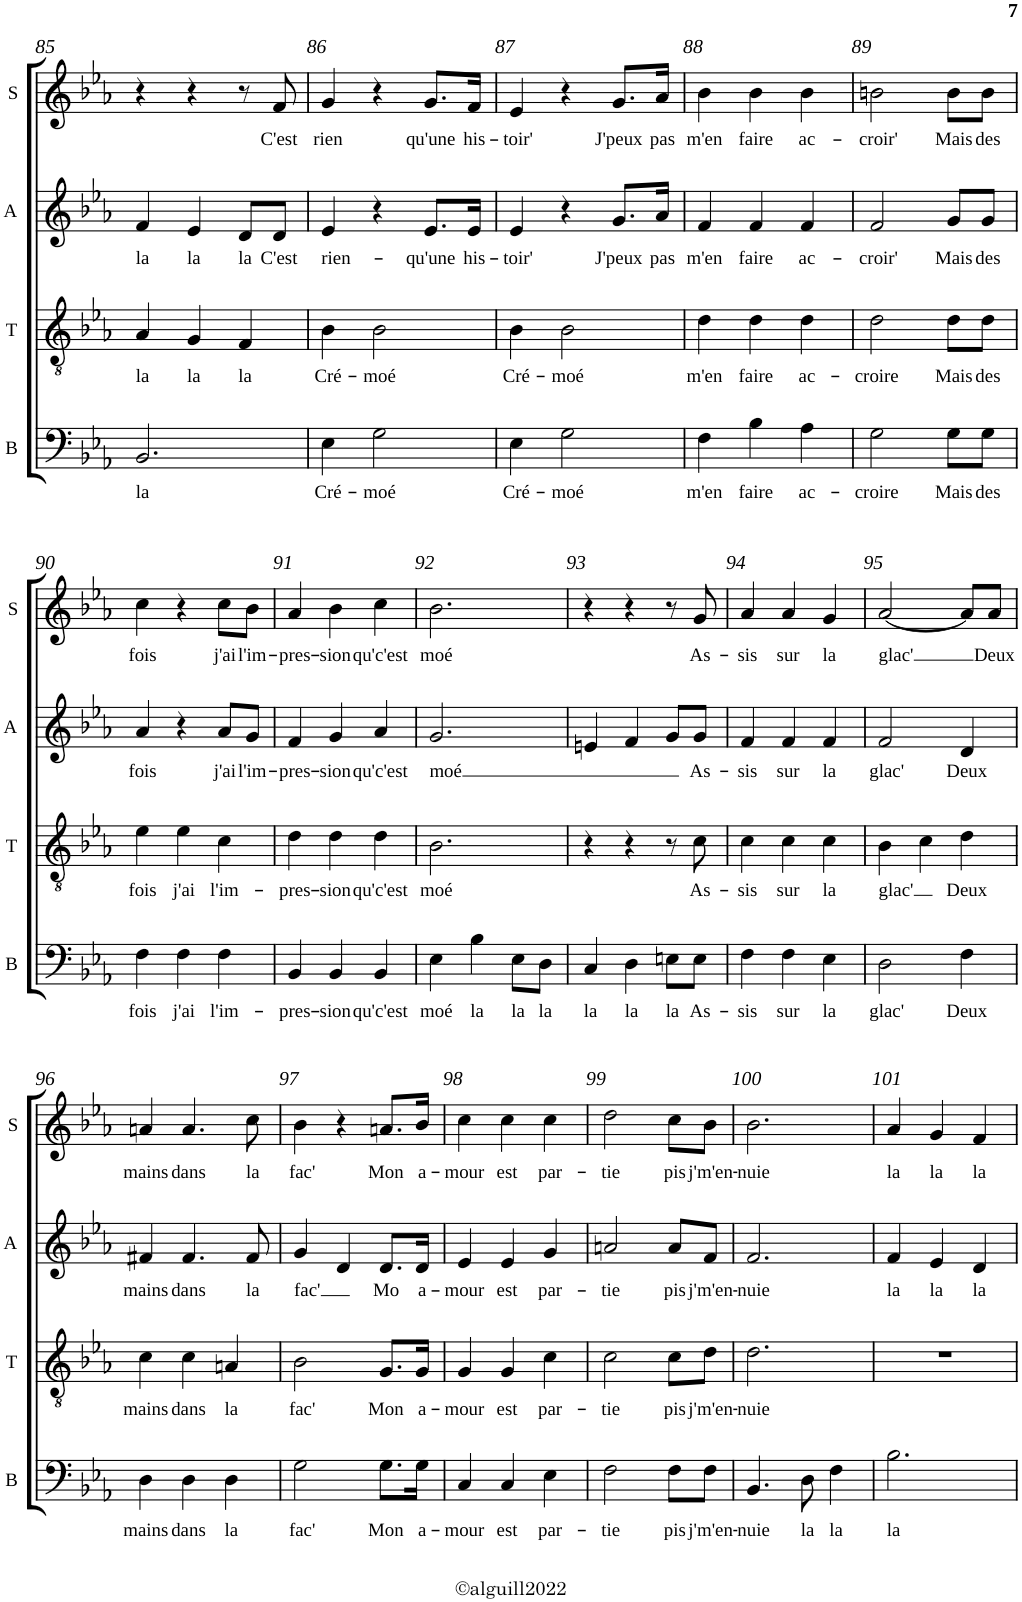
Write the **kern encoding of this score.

**kern	**text	**kern	**text	**kern	**text	**kern	**text
*part4	*part4	*part3	*part3	*part2	*part2	*part1	*part1
*staff4	*staff4	*staff3	*staff3	*staff2	*staff2	*staff1	*staff1
*I"Basse	*	*I"Ténor	*	*I"Alto	*	*I"Soprano	*
*I'B	*	*I'T	*	*I'A	*	*I'S	*
!!LO:PB:g=z
*clefF4	*	*clefGv2	*	*clefG2	*	*clefG2	*
*k[b-e-a-]	*	*k[b-e-a-]	*	*k[b-e-a-]	*	*k[b-e-a-]	*
*E-:	*	*E-:	*	*E-:	*	*E-:	*
*M3/4	*	*M3/4	*	*M3/4	*	*M3/4	*
=85	=85	=85	=85	=85	=85	=85	=85
!	!LO:LY:b	!	!LO:LY:b	!	!LO:LY:b	!	!
2.BB-/	la	4A-/	la	4f/	la	4r	.
!	!	!	!LO:LY:b	!	!LO:LY:b	!	!
.	.	4G/	la	4e-/	la	4r	.
!	!	!	!LO:LY:b	!	!LO:LY:b	!	!
.	.	4F/	la	8d/L	la	8r	.
!	!	!	!	!	!LO:LY:b	!	!LO:LY:b
.	.	.	.	8d/J	C'est	8f/	C'est
=86	=86	=86	=86	=86	=86	=86	=86
!	!LO:LY:b	!	!LO:LY:b	!	!LO:LY:b	!	!LO:LY:b
4E-\	Cré-	4B-\	Cré-	4e-/	rien-	4g/	rien
!	!LO:LY:b	!	!LO:LY:b	!	!	!	!
2G\	-moé	2B-\	-moé	4r	.	4r	.
!	!	!	!	!	!LO:LY:b	!	!LO:LY:b
.	.	.	.	8.e-/L	-qu'une	8.g/L	qu'une
!	!	!	!	!	!LO:LY:b	!	!LO:LY:b
.	.	.	.	16e-/Jk	his-	16f/Jk	his-
=87	=87	=87	=87	=87	=87	=87	=87
!	!LO:LY:b	!	!LO:LY:b	!	!LO:LY:b	!	!LO:LY:b
4E-\	Cré-	4B-\	Cré-	4e-/	-toir'	4e-/	-toir'
!	!LO:LY:b	!	!LO:LY:b	!	!	!	!
2G\	-moé	2B-\	-moé	4r	.	4r	.
!	!	!	!	!	!LO:LY:b	!	!LO:LY:b
.	.	.	.	8.g/L	J'peux	8.g/L	J'peux
!	!	!	!	!	!LO:LY:b	!	!LO:LY:b
.	.	.	.	16a-/Jk	pas	16a-/Jk	pas
=88	=88	=88	=88	=88	=88	=88	=88
!	!LO:LY:b	!	!LO:LY:b	!	!LO:LY:b	!	!LO:LY:b
4F\	m'en	4d\	m'en	4f/	m'en	4b-\	m'en
!	!LO:LY:b	!	!LO:LY:b	!	!LO:LY:b	!	!LO:LY:b
4B-\	faire	4d\	faire	4f/	faire	4b-\	faire
!	!LO:LY:b	!	!LO:LY:b	!	!LO:LY:b	!	!LO:LY:b
4A-\	ac-	4d\	ac-	4f/	ac-	4b-\	ac-
=89	=89	=89	=89	=89	=89	=89	=89
!	!LO:LY:b	!	!LO:LY:b	!	!LO:LY:b	!	!LO:LY:b
2G\	-croire	2d\	-croire	2f/	-croir'	2bn\	-croir'
!	!LO:LY:b	!	!LO:LY:b	!	!LO:LY:b	!	!LO:LY:b
8G\L	Mais	8d\L	Mais	8g/L	Mais	8b\L	Mais
!	!LO:LY:b	!	!LO:LY:b	!	!LO:LY:b	!	!LO:LY:b
8G\J	des	8d\J	des	8g/J	des	8b\J	des
!!LO:LB:g=z
=90	=90	=90	=90	=90	=90	=90	=90
!	!LO:LY:b	!	!LO:LY:b	!	!LO:LY:b	!	!LO:LY:b
4F\	fois	4e-\	fois	4a-/	fois	4cc\	fois
!	!LO:LY:b	!	!LO:LY:b	!	!	!	!
4F\	j'ai	4e-\	j'ai	4r	.	4r	.
!	!LO:LY:b	!	!LO:LY:b	!	!LO:LY:b	!	!LO:LY:b
4F\	l'im-	4c\	l'im-	8a-/L	j'ai	8cc\L	j'ai
!	!	!	!	!	!LO:LY:b	!	!LO:LY:b
.	.	.	.	8g/J	l'im-	8b-\J	l'im-
=91	=91	=91	=91	=91	=91	=91	=91
!	!LO:LY:b	!	!LO:LY:b	!	!LO:LY:b	!	!LO:LY:b
4BB-/	-pres-	4d\	-pres-	4f/	-pres-	4a-/	-pres-
!	!LO:LY:b	!	!LO:LY:b	!	!LO:LY:b	!	!LO:LY:b
4BB-/	-sion	4d\	-sion	4g/	-sion	4b-\	-sion
!	!LO:LY:b	!	!LO:LY:b	!	!LO:LY:b	!	!LO:LY:b
4BB-/	qu'c'est	4d\	qu'c'est	4a-/	qu'c'est	4cc\	qu'c'est
=92	=92	=92	=92	=92	=92	=92	=92
!	!LO:LY:b	!	!LO:LY:b	!	!LO:LY:b	!	!LO:LY:b
4E-\	moé	2.B-\	moé	2.g/	moé	2.b-\	moé
!	!LO:LY:b	!	!	!	!	!	!
4B-\	la	.	.	.	.	.	.
!	!LO:LY:b	!	!	!	!	!	!
8E-\L	la	.	.	.	.	.	.
!	!LO:LY:b	!	!	!	!	!	!
8D\J	la	.	.	.	.	.	.
=93	=93	=93	=93	=93	=93	=93	=93
!	!LO:LY:b	!	!	!	!	!	!
4C/	la	4r	.	4en/	.	4r	.
!	!LO:LY:b	!	!	!	!	!	!
4D\	la	4r	.	4f/	.	4r	.
!	!LO:LY:b	!	!	!	!	!	!
8En\L	la	8r	.	8g/L	.	8r	.
!	!LO:LY:b	!	!LO:LY:b	!	!LO:LY:b	!	!LO:LY:b
8E\J	As-	8c\	As-	8g/J	As-	8g/	As-
=94	=94	=94	=94	=94	=94	=94	=94
!	!LO:LY:b	!	!LO:LY:b	!	!LO:LY:b	!	!LO:LY:b
4F\	-sis	4c\	-sis	4f/	-sis	4a-/	-sis
!	!LO:LY:b	!	!LO:LY:b	!	!LO:LY:b	!	!LO:LY:b
4F\	sur	4c\	sur	4f/	sur	4a-/	sur
!	!LO:LY:b	!	!LO:LY:b	!	!LO:LY:b	!	!LO:LY:b
4E-\	la	4c\	la	4f/	la	4g/	la
=95	=95	=95	=95	=95	=95	=95	=95
!	!LO:LY:b	!	!LO:LY:b	!	!LO:LY:b	!	!LO:LY:b
2D\	glac'	4B-\	glac'	2f/	glac'	[2a-/	glac'
.	.	4c\	.	.	.	.	.
!	!LO:LY:b	!	!LO:LY:b	!	!LO:LY:b	!	!
4F\	Deux	4d\	Deux	4d/	Deux	8a-/L]	.
!	!	!	!	!	!	!	!LO:LY:b
.	.	.	.	.	.	8a-/J	Deux
!!LO:LB:g=z
=96	=96	=96	=96	=96	=96	=96	=96
!	!LO:LY:b	!	!LO:LY:b	!	!LO:LY:b	!	!LO:LY:b
4D\	mains	4c\	mains	4f#X/	mains	4an/	mains
!	!LO:LY:b	!	!LO:LY:b	!	!LO:LY:b	!	!LO:LY:b
4D\	dans	4c\	dans	4.f#/	dans	4.a/	dans
!	!LO:LY:b	!	!LO:LY:b	!	!	!	!
4D\	la	4An/	la	.	.	.	.
!	!	!	!	!	!LO:LY:b	!	!LO:LY:b
.	.	.	.	8f#/	la	8cc\	la
=97	=97	=97	=97	=97	=97	=97	=97
!	!LO:LY:b	!	!LO:LY:b	!	!LO:LY:b	!	!LO:LY:b
2G\	fac'	2B-\	fac'	4g/	fac'	4b-\	fac'
.	.	.	.	4d/	.	4r	.
!	!LO:LY:b	!	!LO:LY:b	!	!LO:LY:b	!	!LO:LY:b
8.G\L	Mon	8.G/L	Mon	8.d/L	Mo	8.an/L	Mon
!	!LO:LY:b	!	!LO:LY:b	!	!LO:LY:b	!	!LO:LY:b
16G\Jk	a-	16G/Jk	a-	16d/Jk	a-	16b-/Jk	a-
=98	=98	=98	=98	=98	=98	=98	=98
!	!LO:LY:b	!	!LO:LY:b	!	!LO:LY:b	!	!LO:LY:b
4C/	-mour	4G/	-mour	4e-/	-mour	4cc\	-mour
!	!LO:LY:b	!	!LO:LY:b	!	!LO:LY:b	!	!LO:LY:b
4C/	est	4G/	est	4e-/	est	4cc\	est
!	!LO:LY:b	!	!LO:LY:b	!	!LO:LY:b	!	!LO:LY:b
4E-\	par-	4c\	par-	4g/	par-	4cc\	par-
=99	=99	=99	=99	=99	=99	=99	=99
!	!LO:LY:b	!	!LO:LY:b	!	!LO:LY:b	!	!LO:LY:b
2F\	-tie	2c\	-tie	2an/	-tie	2dd\	-tie
!	!LO:LY:b	!	!LO:LY:b	!	!LO:LY:b	!	!LO:LY:b
8F\L	pis	8c\L	pis	8a/L	pis	8cc\L	pis
!	!LO:LY:b	!	!LO:LY:b	!	!LO:LY:b	!	!LO:LY:b
8F\J	j'm'en-	8d\J	j'm'en-	8f/J	j'm'en-	8b-\J	j'm'en-
=100	=100	=100	=100	=100	=100	=100	=100
!	!LO:LY:b	!	!LO:LY:b	!	!LO:LY:b	!	!LO:LY:b
4.BB-/	-nuie	2.d\	-nuie	2.f/	-nuie	2.b-\	-nuie
!	!LO:LY:b	!	!	!	!	!	!
8D\	la	.	.	.	.	.	.
!	!LO:LY:b	!	!	!	!	!	!
4F\	la	.	.	.	.	.	.
=101	=101	=101	=101	=101	=101	=101	=101
!	!LO:LY:b	!	!	!	!LO:LY:b	!	!LO:LY:b
2.B-\	la	2.r	.	4f/	la	4a-/	la
!	!	!	!	!	!LO:LY:b	!	!LO:LY:b
.	.	.	.	4e-/	la	4g/	la
!	!	!	!	!	!LO:LY:b	!	!LO:LY:b
.	.	.	.	4d/	la	4f/	la
=	=	=	=	=	=	=	=
*-	*-	*-	*-	*-	*-	*-	*-
